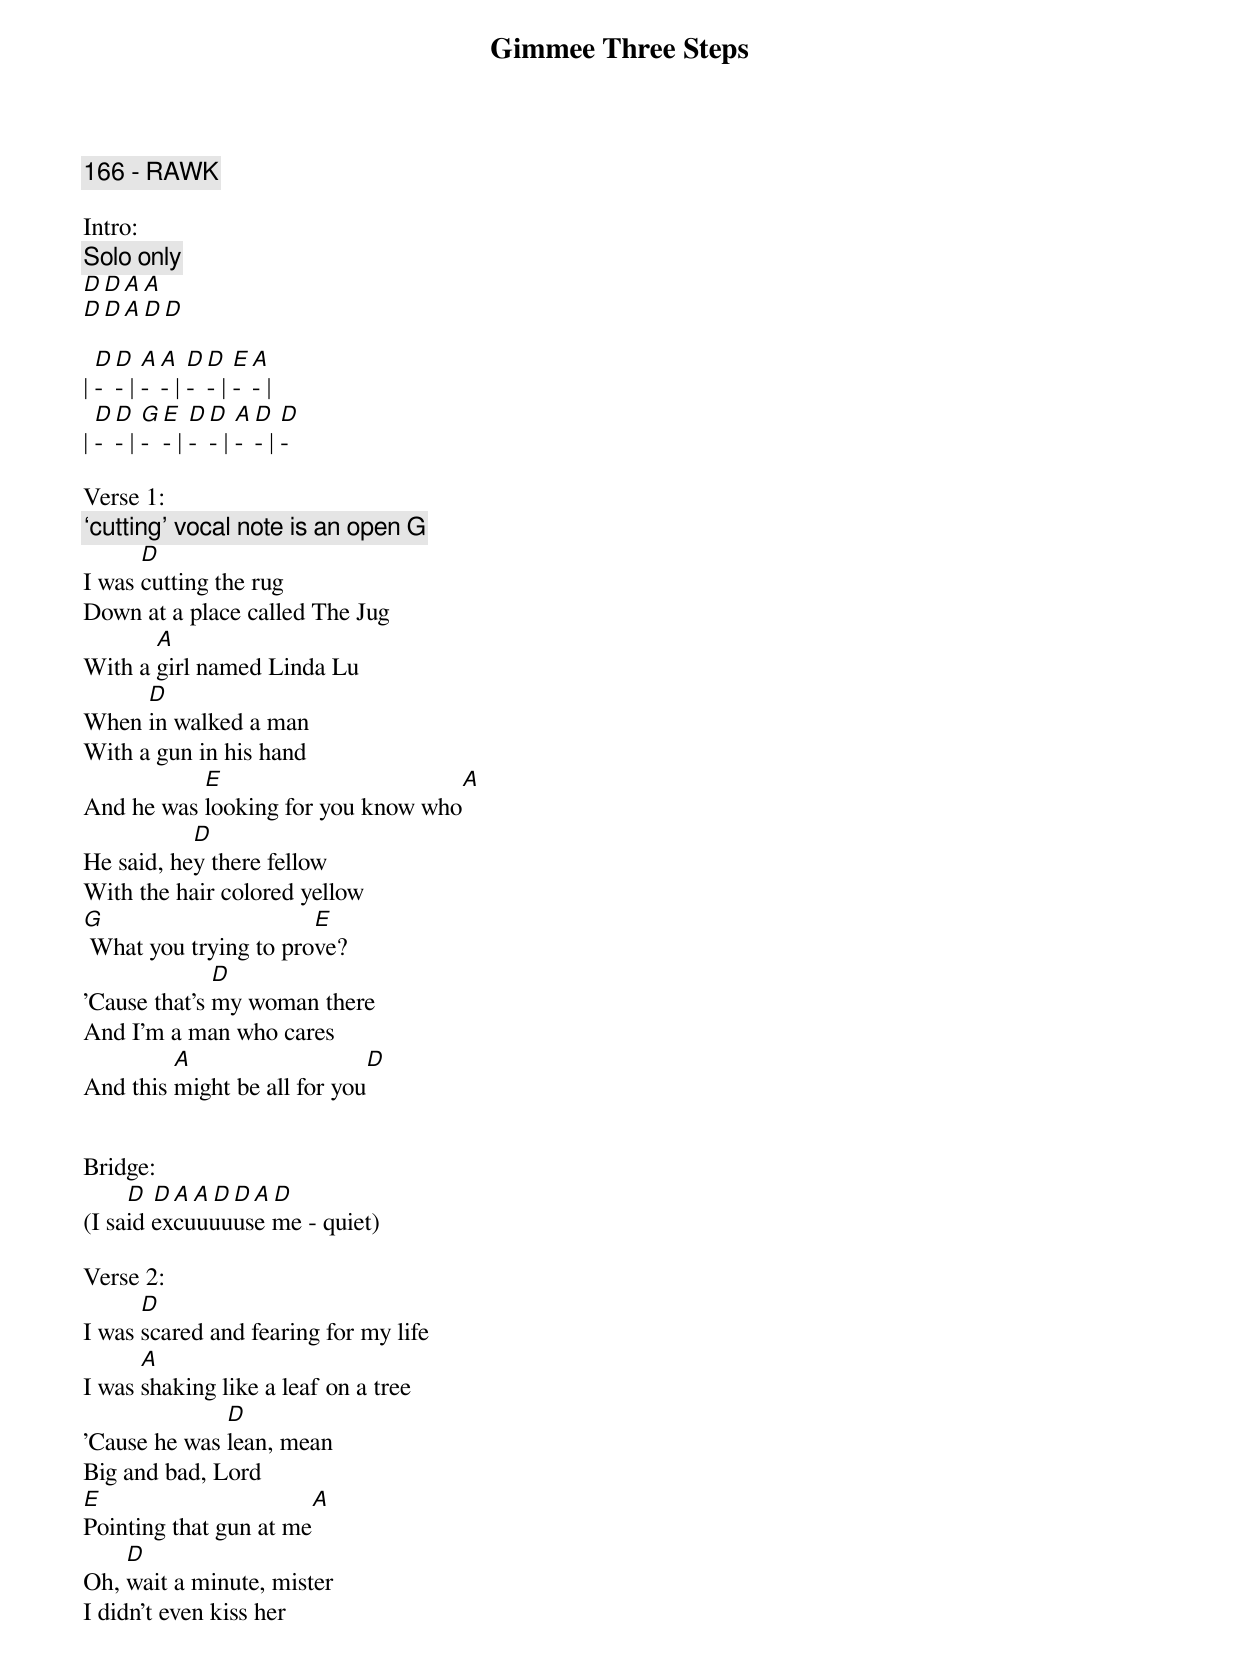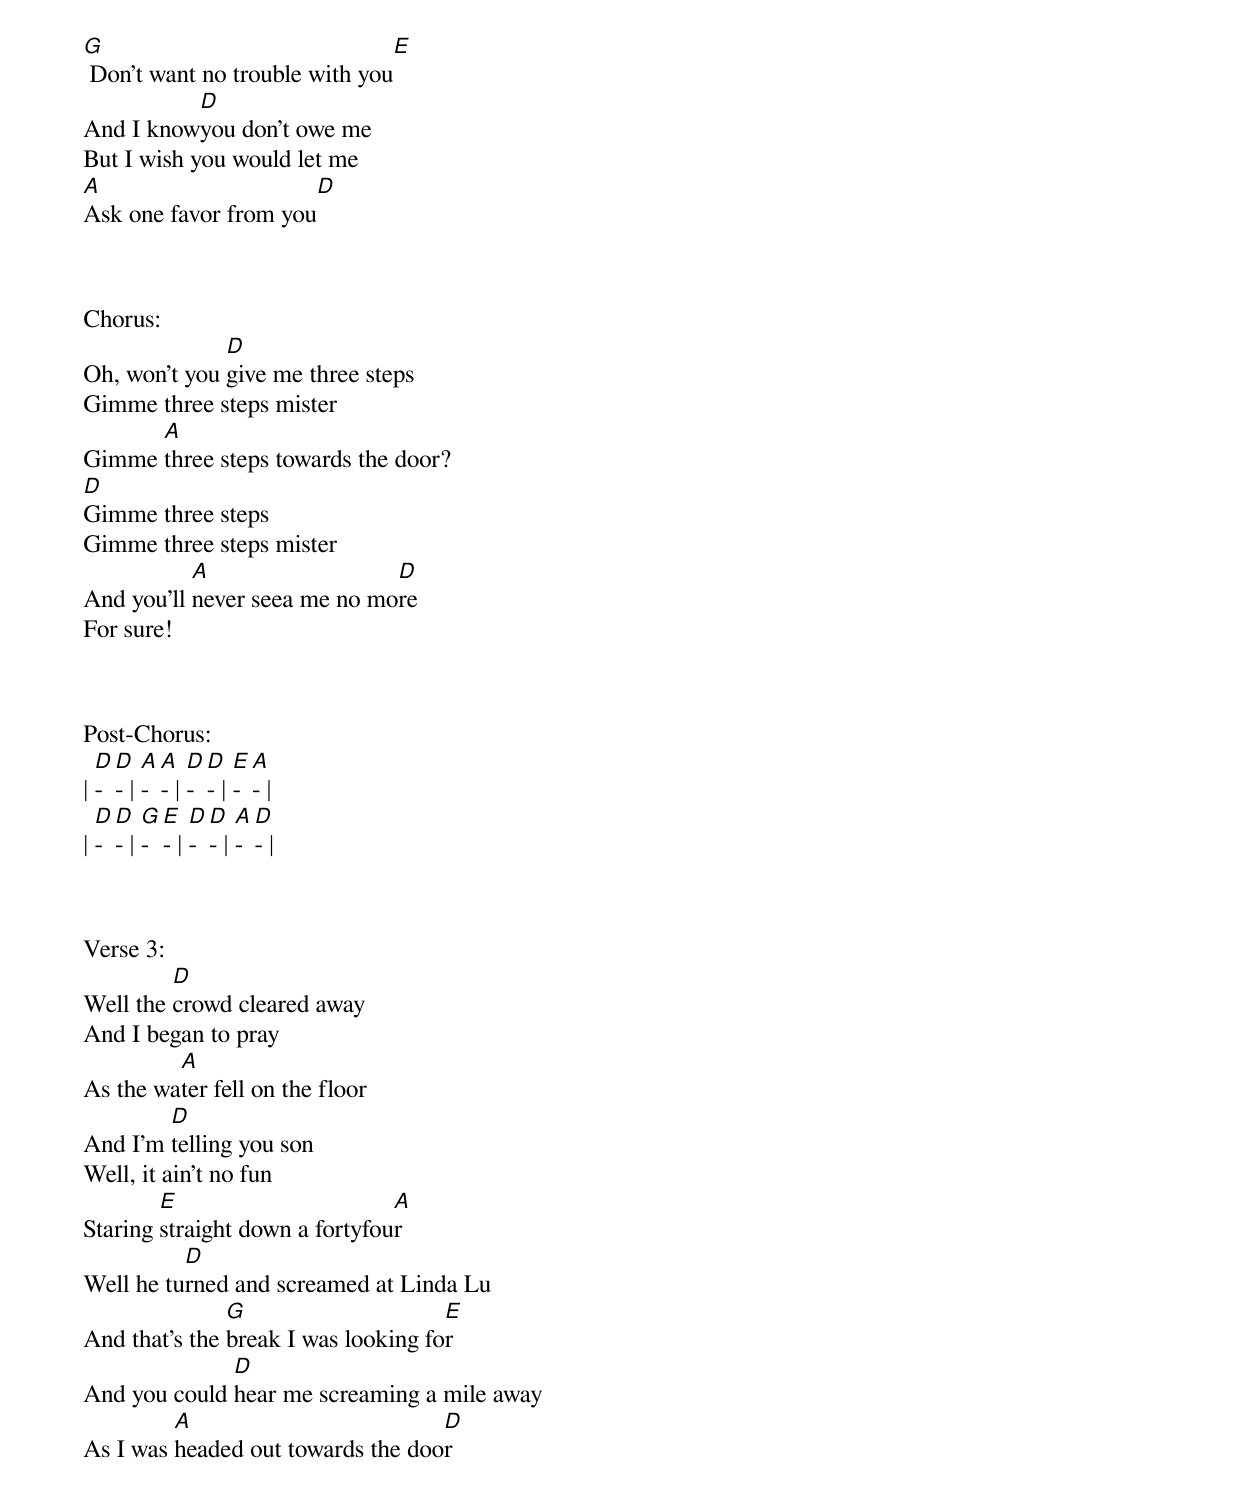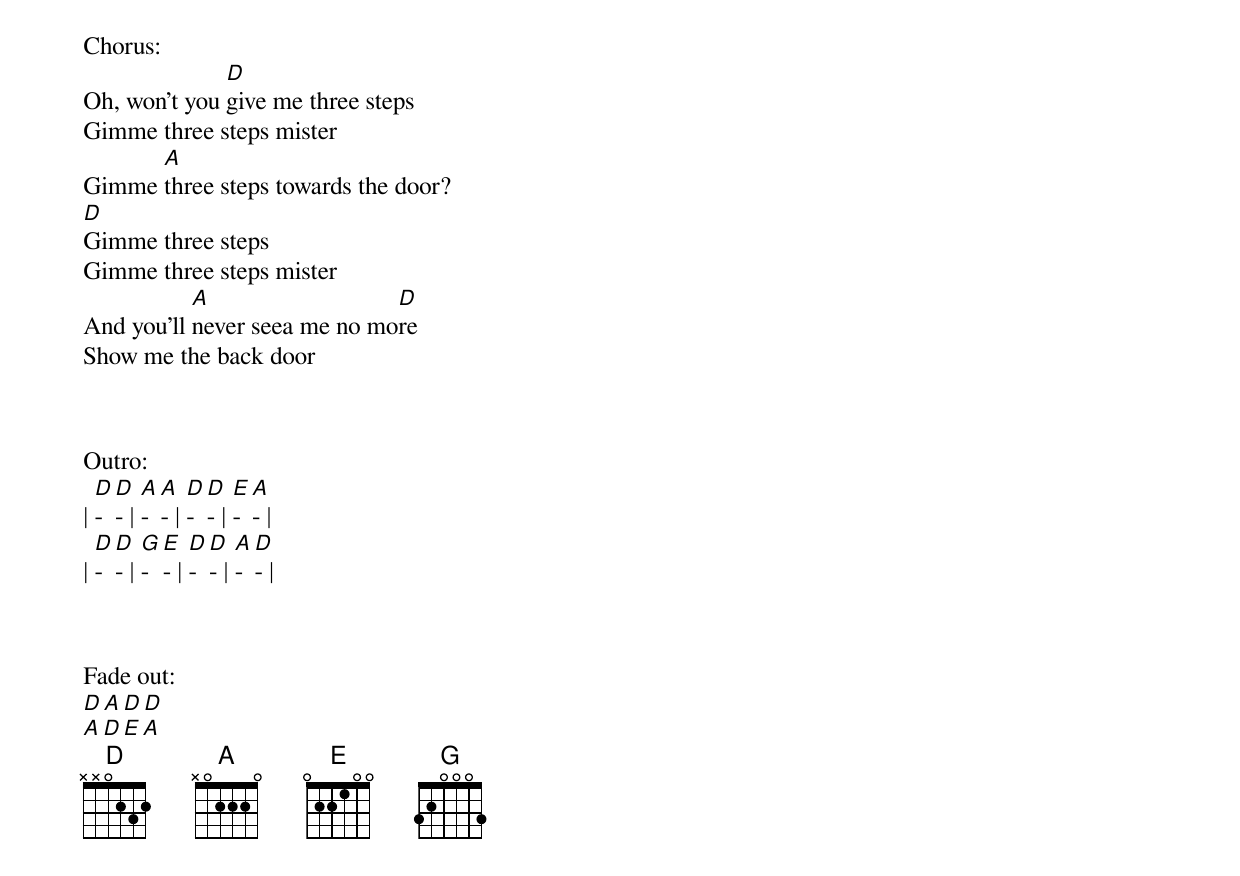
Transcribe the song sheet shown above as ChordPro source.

{title:Gimmee Three Steps}
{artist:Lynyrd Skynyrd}
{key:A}
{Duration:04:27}
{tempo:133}
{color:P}

{c:166 - RAWK}

Intro:
{c:Solo only}
[D D A A]
[D D A D D]

| [D]- [D]- | [A]- [A]- | [D]- [D]- | [E]- [A]- |
| [D]- [D]- | [G]- [E]- | [D]- [D]- | [A]- [D]- | [D]-

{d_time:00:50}
Verse 1:
{c:‘cutting’ vocal note is an open G}
I was [D]cutting the rug
Down at a place called The Jug
With a [A]girl named Linda Lu
When [D]in walked a man
With a gun in his hand
And he was [E]looking for you know who[A]
He said, he[D]y there fellow
With the hair colored yellow
[G] What you trying to pro[E]ve?
'Cause that's [D]my woman there
And I'm a man who cares
And this [A]might be all for you[D]


Bridge:
       [D  D A A D D A D]
(I said excuuuuuse me - quiet)

Verse 2:
I was [D]scared and fearing for my life
I was [A]shaking like a leaf on a tree
'Cause he was [D]lean, mean
Big and bad, Lord
[E]Pointing that gun at me[A]
Oh, [D]wait a minute, mister
I didn't even kiss her
[G] Don't want no trouble with you[E]
And I know[D]you don't owe me
But I wish you would let me
[A]Ask one favor from you[D]



Chorus:
Oh, won't you [D]give me three steps
Gimme three steps mister
Gimme [A]three steps towards the door?
[D]Gimme three steps
Gimme three steps mister
And you'll [A]never seea me no mo[D]re
For sure!



Post-Chorus:
| [D]- [D]- | [A]- [A]- | [D]- [D]- | [E]- [A]- |
| [D]- [D]- | [G]- [E]- | [D]- [D]- | [A]- [D]- |



Verse 3:
Well the [D]crowd cleared away
And I began to pray
As the wa[A]ter fell on the floor
And I'm [D]telling you son
Well, it ain't no fun
Staring [E]straight down a fortyfou[A]r
Well he tu[D]rned and screamed at Linda Lu
And that's the [G]break I was looking fo[E]r
And you could [D]hear me screaming a mile away
As I was [A]headed out towards the doo[D]r



Chorus:
Oh, won't you [D]give me three steps
Gimme three steps mister
Gimme [A]three steps towards the door?
[D]Gimme three steps
Gimme three steps mister
And you'll [A]never seea me no mo[D]re
Show me the back door



Outro:
| [D]- [D]- | [A]- [A]- | [D]- [D]- | [E]- [A]- |
| [D]- [D]- | [G]- [E]- | [D]- [D]- | [A]- [D]- |



Fade out:
[D A D D]
[A D E A]
